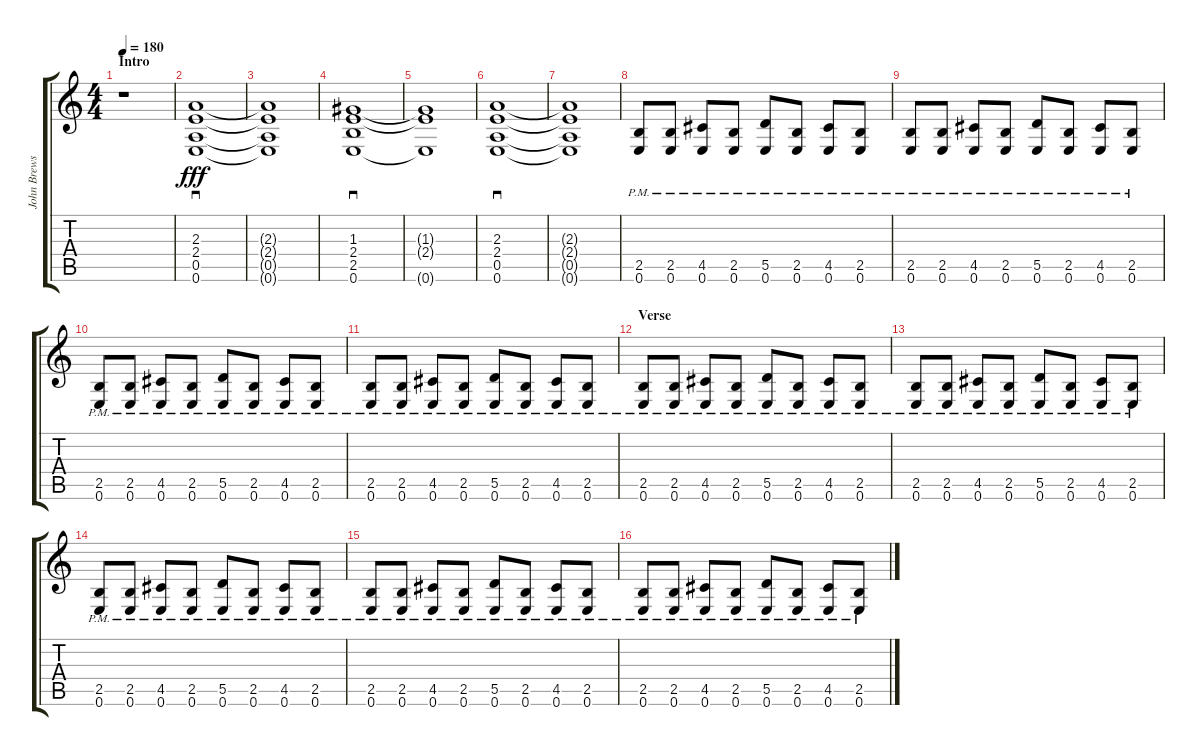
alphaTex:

\track ("John Brewster" "John Brews") {instrument overdrivenguitar}
\staff {score tabs}
\tuning (E4 B3 G3 D3 A2 E2) {hide}
\ts (4 4)
\section ("" "Intro")
\tempo 180
\clef g2
\ks c
r.1{dy fff instrument overdrivenguitar} |
(2.3 2.4 0.5 0.6).1{sd} |
(2.3{t} 2.4{t} 0.5{t} 0.6{t}).1 |
(1.3 2.4 2.5 0.6).1{sd} |
(1.3{t} 2.4{t} 0.6{t}).1 |
(2.3 2.4 0.5 0.6).1{sd} |
(2.3{t} 2.4{t} 0.5{t} 0.6{t}).1 |
(2.5{pm} 0.6{pm}).8 (2.5{pm} 0.6{pm}).8 (4.5{pm} 0.6{pm}).8 (2.5{pm} 0.6{pm}).8 (5.5{pm} 0.6{pm}).8 (2.5{pm} 0.6{pm}).8 (4.5{pm} 0.6{pm}).8 (2.5{pm} 0.6{pm}).8 |
(2.5{pm} 0.6{pm}).8 (2.5{pm} 0.6{pm}).8 (4.5{pm} 0.6{pm}).8 (2.5{pm} 0.6{pm}).8 (5.5{pm} 0.6{pm}).8 (2.5{pm} 0.6{pm}).8 (4.5{pm} 0.6{pm}).8 (2.5{pm} 0.6{pm}).8 |
(2.5{pm} 0.6{pm}).8 (2.5{pm} 0.6{pm}).8 (4.5{pm} 0.6{pm}).8 (2.5{pm} 0.6{pm}).8 (5.5{pm} 0.6{pm}).8 (2.5{pm} 0.6{pm}).8 (4.5{pm} 0.6{pm}).8 (2.5{pm} 0.6{pm}).8 |
(2.5{pm} 0.6{pm}).8 (2.5{pm} 0.6{pm}).8 (4.5{pm} 0.6{pm}).8 (2.5{pm} 0.6{pm}).8 (5.5{pm} 0.6{pm}).8 (2.5{pm} 0.6{pm}).8 (4.5{pm} 0.6{pm}).8 (2.5{pm} 0.6{pm}).8 |
\section ("" "Verse")
(2.5{pm} 0.6{pm}).8 (2.5{pm} 0.6{pm}).8 (4.5{pm} 0.6{pm}).8 (2.5{pm} 0.6{pm}).8 (5.5{pm} 0.6{pm}).8 (2.5{pm} 0.6{pm}).8 (4.5{pm} 0.6{pm}).8 (2.5{pm} 0.6{pm}).8 |
(2.5{pm} 0.6{pm}).8 (2.5{pm} 0.6{pm}).8 (4.5{pm} 0.6{pm}).8 (2.5{pm} 0.6{pm}).8 (5.5{pm} 0.6{pm}).8 (2.5{pm} 0.6{pm}).8 (4.5{pm} 0.6{pm}).8 (2.5{pm} 0.6{pm}).8 |
(2.5{pm} 0.6{pm}).8 (2.5{pm} 0.6{pm}).8 (4.5{pm} 0.6{pm}).8 (2.5{pm} 0.6{pm}).8 (5.5{pm} 0.6{pm}).8 (2.5{pm} 0.6{pm}).8 (4.5{pm} 0.6{pm}).8 (2.5{pm} 0.6{pm}).8 |
(2.5{pm} 0.6{pm}).8 (2.5{pm} 0.6{pm}).8 (4.5{pm} 0.6{pm}).8 (2.5{pm} 0.6{pm}).8 (5.5{pm} 0.6{pm}).8 (2.5{pm} 0.6{pm}).8 (4.5{pm} 0.6{pm}).8 (2.5{pm} 0.6{pm}).8 |
(2.5{pm} 0.6{pm}).8 (2.5{pm} 0.6{pm}).8 (4.5{pm} 0.6{pm}).8 (2.5{pm} 0.6{pm}).8 (5.5{pm} 0.6{pm}).8 (2.5{pm} 0.6{pm}).8 (4.5{pm} 0.6{pm}).8 (2.5{pm} 0.6{pm}).8
